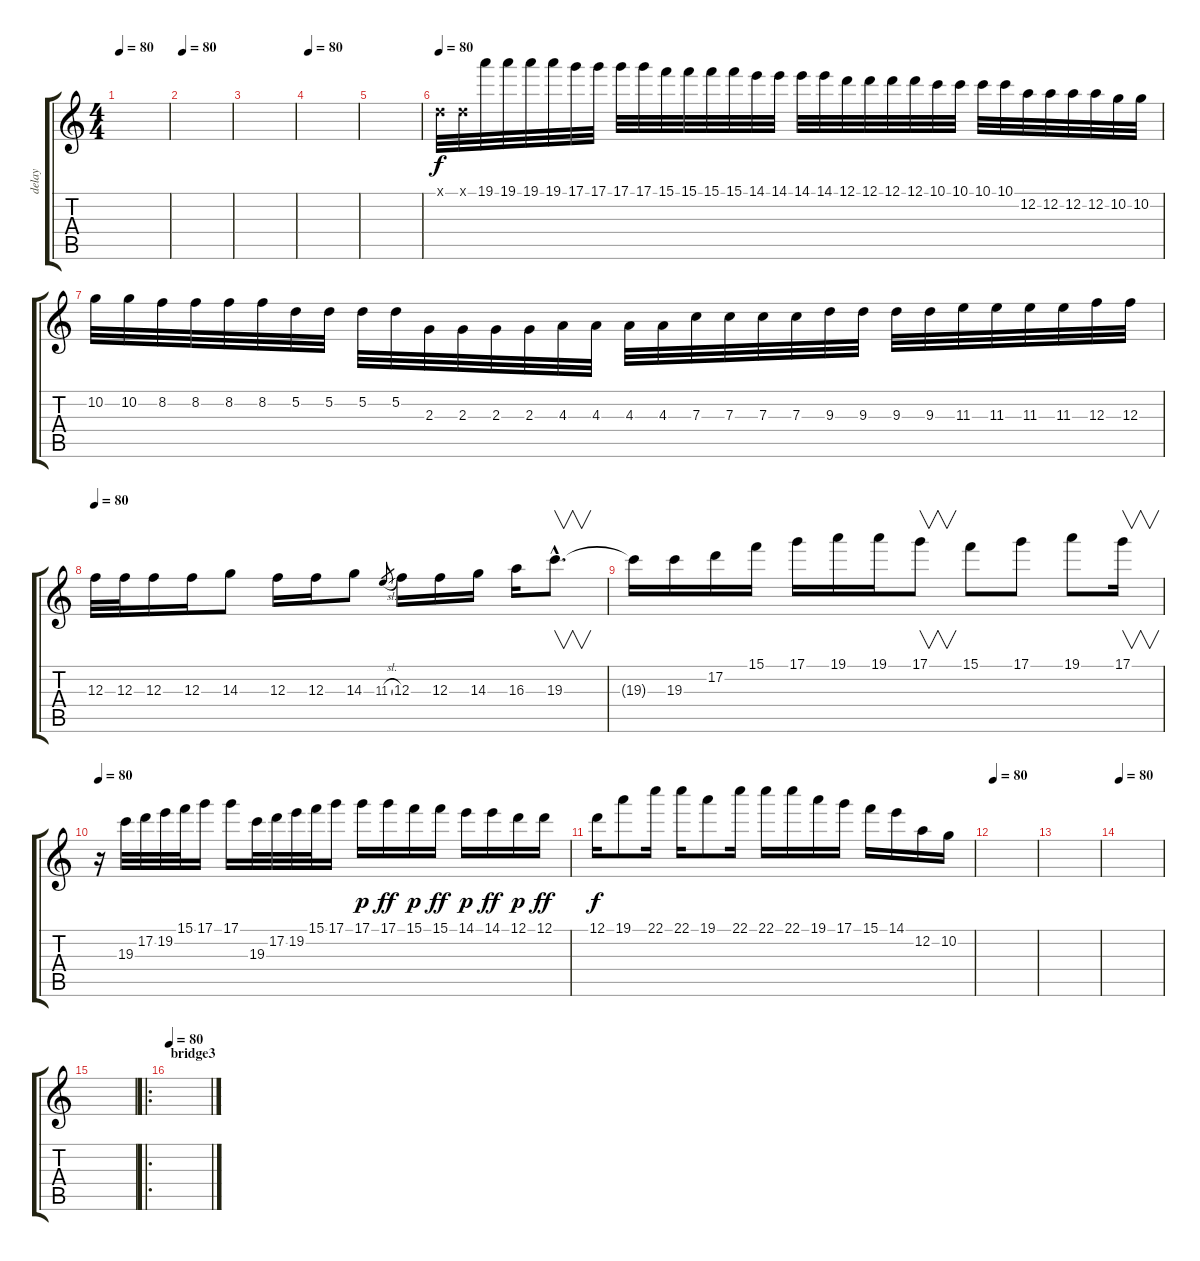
\track ("delay" "delay") {instrument distortionguitar}
\staff {score tabs}
\tuning (D4 A3 F3 C3 G2 D2) {hide}
\ts (4 4)
\tempo 80
\clef g2
\ks c
|
\tempo 80
|
|
\tempo 80
|
|
\tempo 80
0.1{x}.32 0.1{x}.32 19.1.32 19.1.32 19.1.32 19.1.32 17.1.32 17.1.32 17.1.32 17.1.32 15.1.32 15.1.32 15.1.32 15.1.32 14.1.32 14.1.32 14.1.32 14.1.32 12.1.32 12.1.32 12.1.32 12.1.32 10.1.32 10.1.32 10.1.32 10.1.32 12.2.32 12.2.32 12.2.32 12.2.32 10.2.32 10.2.32 |
10.2.32 10.2.32 8.2.32 8.2.32 8.2.32 8.2.32 5.2.32 5.2.32 5.2.32 5.2.32 2.3.32 2.3.32 2.3.32 2.3.32 4.3.32 4.3.32 4.3.32 4.3.32 7.3.32 7.3.32 7.3.32 7.3.32 9.3.32 9.3.32 9.3.32 9.3.32 11.3.32 11.3.32 11.3.32 11.3.32 12.3.32 12.3.32 |
\tempo 80
12.3.32 12.3.32 12.3.16 12.3.16 14.3.8 12.3.16 12.3.16 14.3.8 11.3{sl}.8{gr} 12.3.16 12.3.16 14.3.16 16.3.16 19.3{hac}.8{v d} |
19.3{t}.16 19.3.16 17.2.16 15.1.16 17.1.16 19.1.16 19.1.16 17.1.8{v} 15.1.8 17.1.8 19.1.8 17.1.16{v} |
\tempo 80
r.16 19.3.32 17.2.32 19.2.32 15.1.32 17.1.16 17.1.16 19.3.32 17.2.32 19.2.32 15.1.32 17.1.16 17.1.16{dy p} 17.1.16{dy ff} 15.1.16{dy p} 15.1.16{dy ff} 14.1.16{dy p} 14.1.16{dy ff} 12.1.16{dy p} 12.1.16{dy ff} |
12.1.16{dy f} 19.1.8 22.1.16 22.1.16 19.1.8 22.1.16 22.1.16 22.1.16 19.1.16 17.1.16 15.1.16 14.1.16 12.2.16 10.2.16 |
\tempo 80
|
|
\tempo 80
|
|
\ro
\section ("" "bridge3")
\tempo 80
